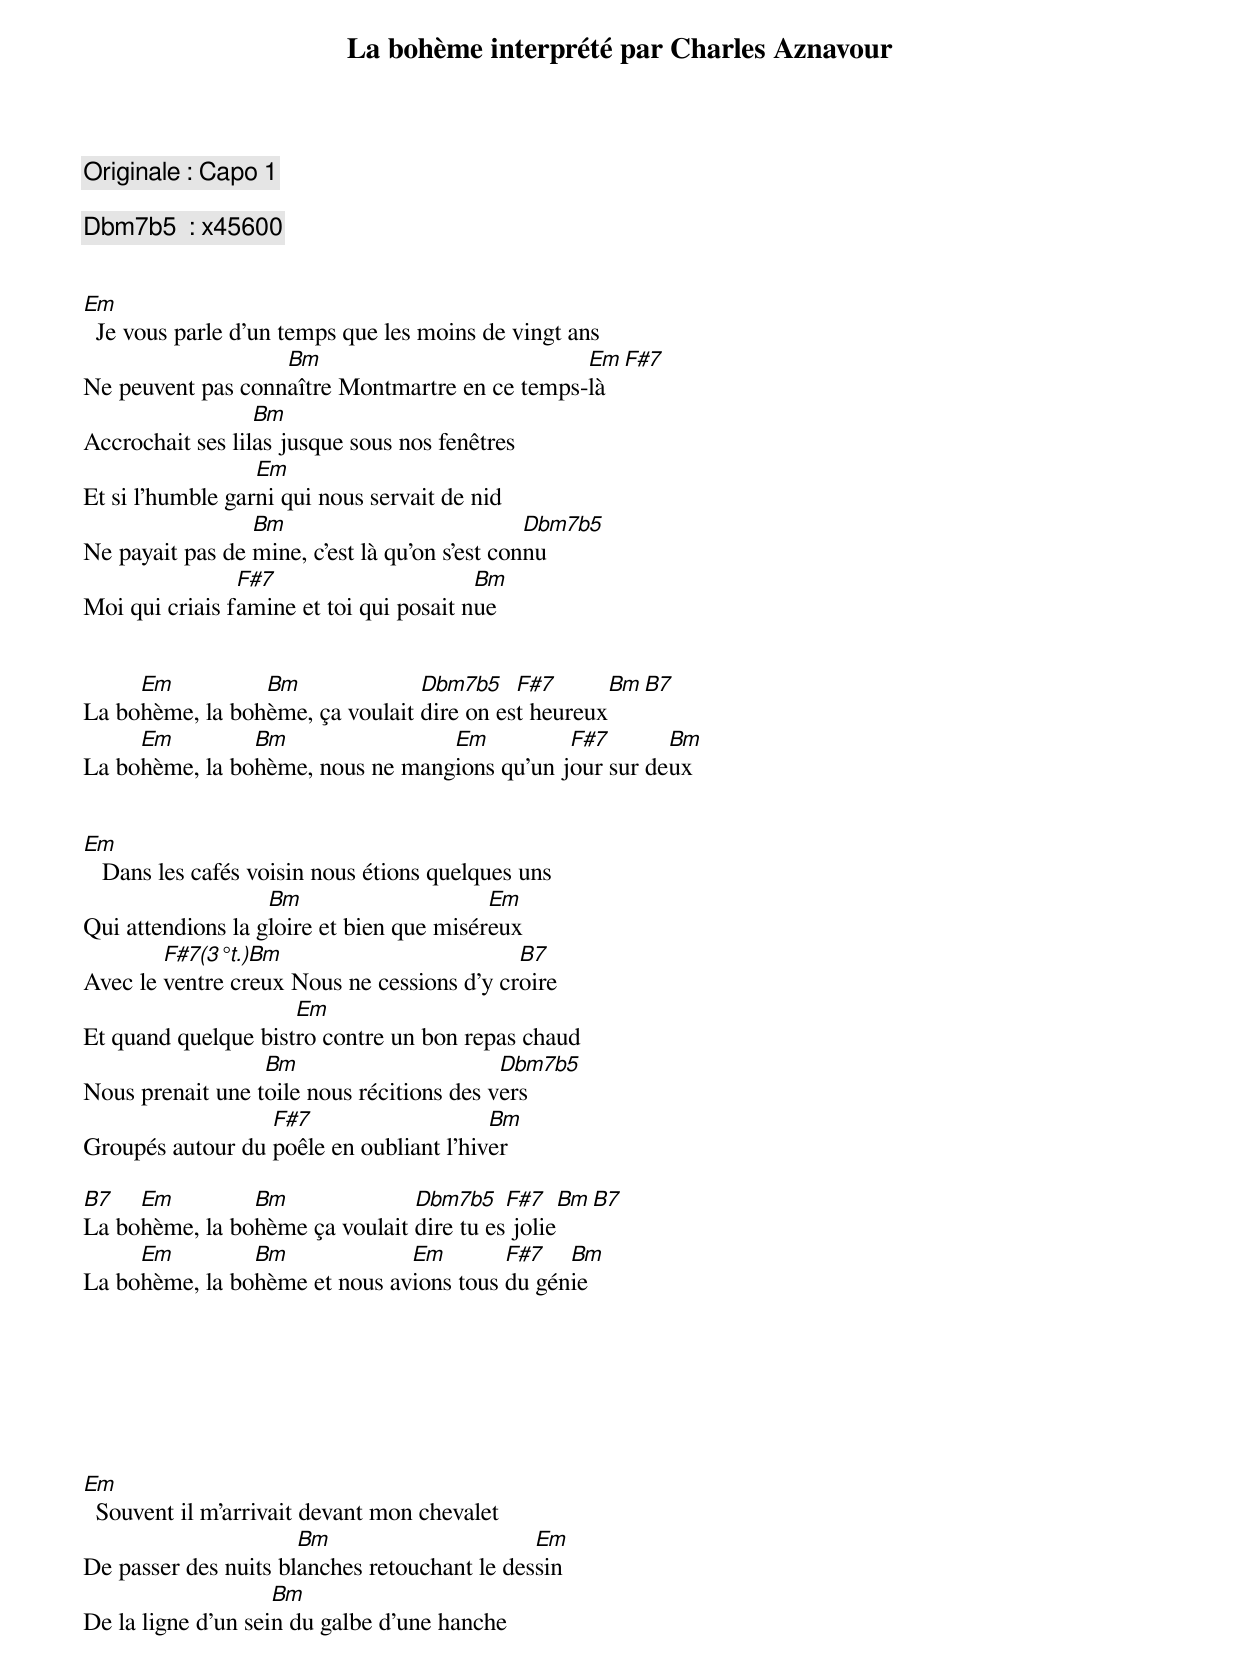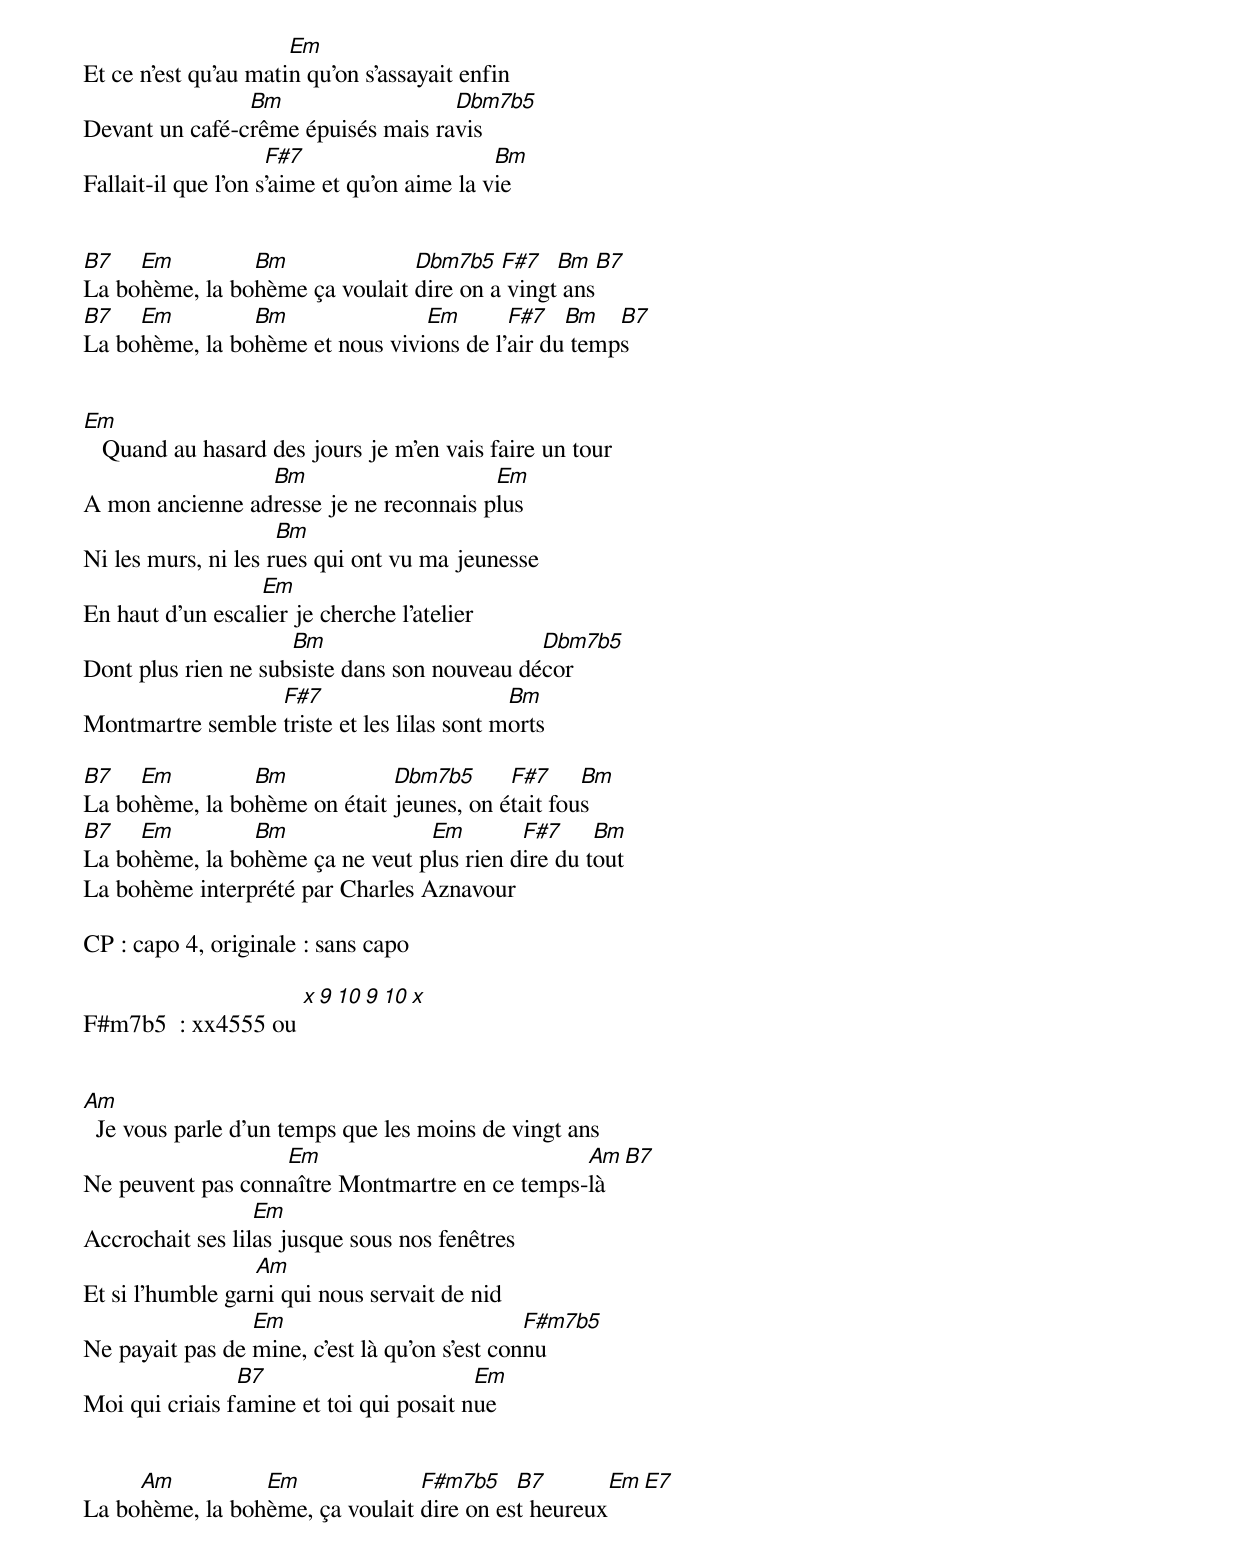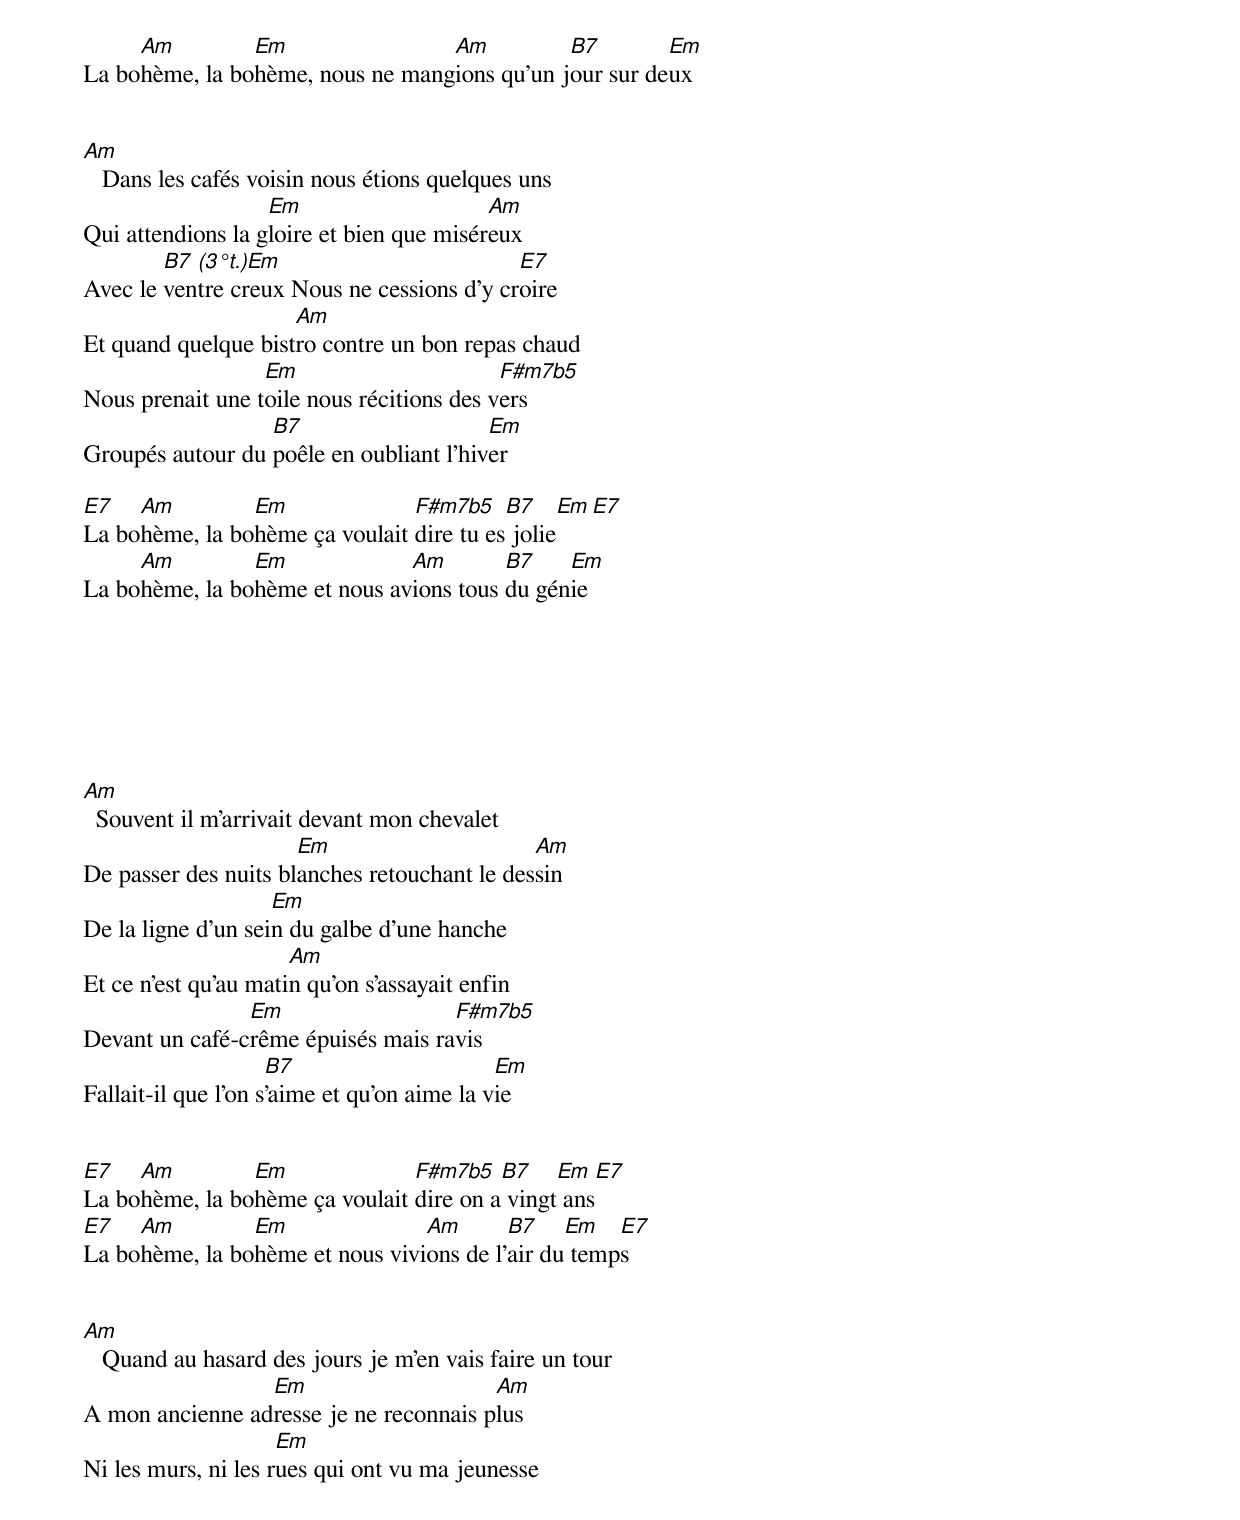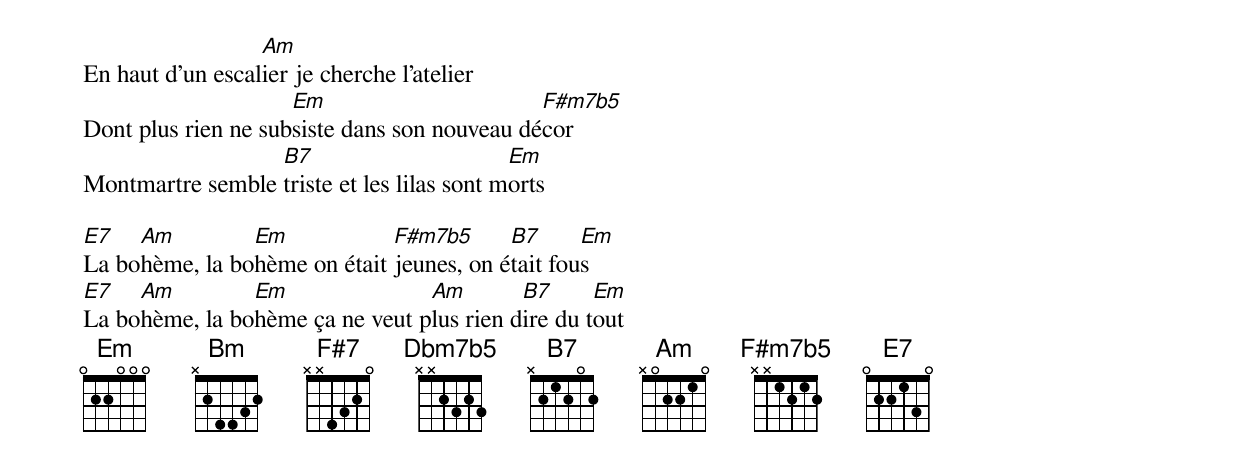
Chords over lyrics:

La bohème interprété par Charles Aznavour

Originale : Capo 1

Dbm7b5  : x45600


Em
  Je vous parle d'un temps que les moins de vingt ans
                   Bm                           Em     F#7
Ne peuvent pas connaître Montmartre en ce temps-là
                  Bm
Accrochait ses lilas jusque sous nos fenêtres
                  Em
Et si l'humble garni qui nous servait de nid
                 Bm                            Dbm7b5
Ne payait pas de mine, c'est là qu'on s'est connu
                F#7                      Bm
Moi qui criais famine et toi qui posait nue


     Em          Bm              Dbm7b5    F#7      Bm    B7
La bohème, la bohème, ça voulait dire on est heureux
     Em         Bm                Em          F#7       Bm
La bohème, la bohème, nous ne mangions qu'un jour sur deux


Em
   Dans les cafés voisin nous étions quelques uns
                   Bm                     Em
Qui attendions la gloire et bien que miséreux
        F#7(3°t.)Bm                         B7
Avec le ventre creux Nous ne cessions d'y croire
                     Em
Et quand quelque bistro contre un bon repas chaud
                  Bm                       Dbm7b5
Nous prenait une toile nous récitions des vers
                  F#7                    Bm
Groupés autour du poêle en oubliant l'hiver

B7   Em         Bm              Dbm7b5    F#7   Bm    B7
La bohème, la bohème ça voulait dire tu es jolie
     Em         Bm             Em        F#7   Bm
La bohème, la bohème et nous avions tous du génie







Em
  Souvent il m'arrivait devant mon chevalet
                      Bm                      Em
De passer des nuits blanches retouchant le dessin
                    Bm
De la ligne d'un sein du galbe d'une hanche
                      Em
Et ce n'est qu'au matin qu'on s'assayait enfin
                Bm                  Dbm7b5
Devant un café-crême épuisés mais ravis
                     F#7                     Bm
Fallait-il que l'on s'aime et qu'on aime la vie


B7   Em         Bm              Dbm7b5   F#7   Bm    B7
La bohème, la bohème ça voulait dire on a vingt ans
B7   Em         Bm               Em       F#7   Bm   B7
La bohème, la bohème et nous vivions de l'air du temps


Em
   Quand au hasard des jours je m'en vais faire un tour
                 Bm                     Em
A mon ancienne adresse je ne reconnais plus
                     Bm
Ni les murs, ni les rues qui ont vu ma jeunesse
                  Em
En haut d'un escalier je cherche l'atelier
                     Bm                       Dbm7b5
Dont plus rien ne subsiste dans son nouveau décor
                  F#7                       Bm
Montmartre semble triste et les lilas sont morts

B7   Em         Bm            Dbm7b5      F#7     Bm
La bohème, la bohème on était jeunes, on était fous
B7   Em         Bm               Em        F#7     Bm
La bohème, la bohème ça ne veut plus rien dire du tout
La bohème interprété par Charles Aznavour

CP : capo 4, originale : sans capo

F#m7b5  : xx4555 ou [x 9 10 9 10 x]


Am
  Je vous parle d'un temps que les moins de vingt ans
                   Em                           Am     B7
Ne peuvent pas connaître Montmartre en ce temps-là
                  Em
Accrochait ses lilas jusque sous nos fenêtres
                  Am
Et si l'humble garni qui nous servait de nid
                 Em                            F#m7b5
Ne payait pas de mine, c'est là qu'on s'est connu
                B7                       Em
Moi qui criais famine et toi qui posait nue


     Am          Em              F#m7b5    B7       Em    E7
La bohème, la bohème, ça voulait dire on est heureux
     Am         Em                Am          B7        Em
La bohème, la bohème, nous ne mangions qu'un jour sur deux


Am
   Dans les cafés voisin nous étions quelques uns
                   Em                     Am
Qui attendions la gloire et bien que miséreux
        B7 (3°t.)Em                         E7
Avec le ventre creux Nous ne cessions d'y croire
                     Am
Et quand quelque bistro contre un bon repas chaud
                  Em                       F#m7b5
Nous prenait une toile nous récitions des vers
                  B7                     Em
Groupés autour du poêle en oubliant l'hiver

E7   Am         Em              F#m7b5    B7    Em    E7
La bohème, la bohème ça voulait dire tu es jolie
     Am         Em             Am        B7    Em
La bohème, la bohème et nous avions tous du génie







Am
  Souvent il m'arrivait devant mon chevalet
                      Em                      Am
De passer des nuits blanches retouchant le dessin
                    Em
De la ligne d'un sein du galbe d'une hanche
                      Am
Et ce n'est qu'au matin qu'on s'assayait enfin
                Em                  F#m7b5
Devant un café-crême épuisés mais ravis
                     B7                      Em
Fallait-il que l'on s'aime et qu'on aime la vie


E7   Am         Em              F#m7b5   B7    Em    E7
La bohème, la bohème ça voulait dire on a vingt ans
E7   Am         Em               Am       B7    Em   E7
La bohème, la bohème et nous vivions de l'air du temps


Am
   Quand au hasard des jours je m'en vais faire un tour
                 Em                     Am
A mon ancienne adresse je ne reconnais plus
                     Em
Ni les murs, ni les rues qui ont vu ma jeunesse
                  Am
En haut d'un escalier je cherche l'atelier
                     Em                       F#m7b5
Dont plus rien ne subsiste dans son nouveau décor
                  B7                        Em
Montmartre semble triste et les lilas sont morts

E7   Am         Em            F#m7b5      B7      Em
La bohème, la bohème on était jeunes, on était fous
E7   Am         Em               Am        B7      Em
La bohème, la bohème ça ne veut plus rien dire du tout
